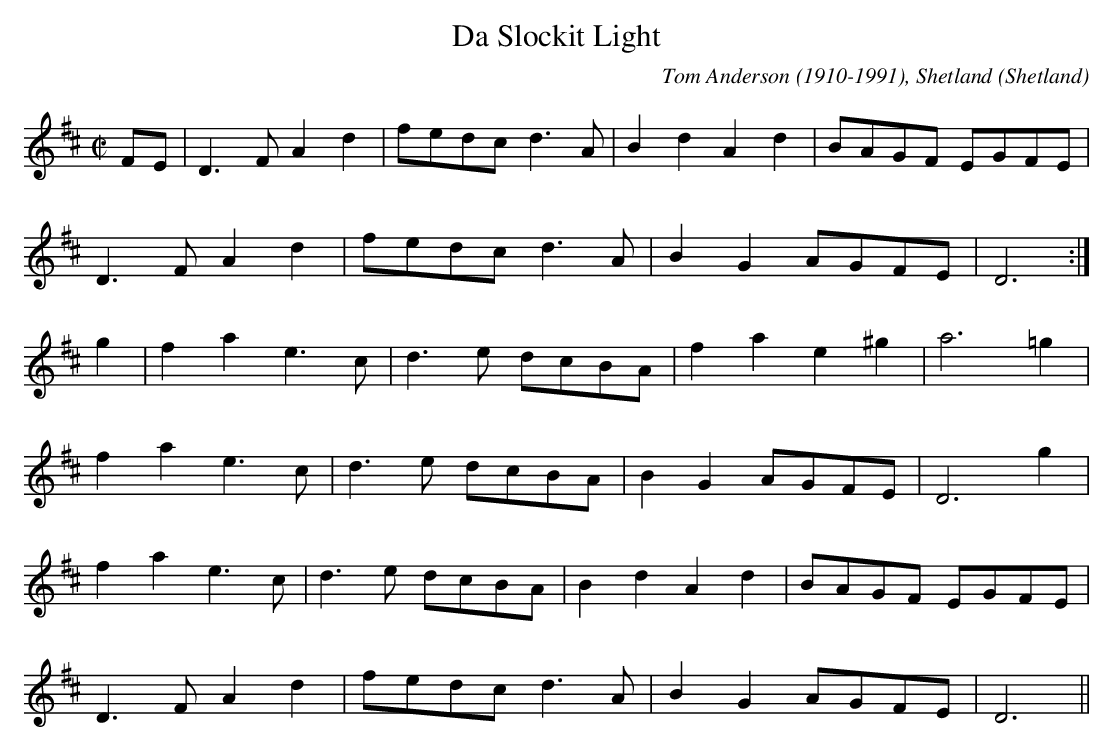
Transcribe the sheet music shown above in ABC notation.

X:1
T:Da Slockit Light
C:Tom Anderson (1910-1991), Shetland
O:Shetland
M:C|
L:1/8
K:D
FE | D3F A2d2 | fedc d3A | B2d2 A2d2 | BAGF EGFE |
D3F A2d2 | fedc d3A | B2G2 AGFE | D6 :|
g2 | f2a2 e3c | d3e dcBA | f2a2 e2^g2 | a6 =g2 |
f2a2 e3c | d3e dcBA | B2G2 AGFE | D6 g2 |
f2a2 e3c | d3e dcBA | B2d2 A2d2 | BAGF EGFE |
D3F A2d2 | fedc d3A | B2G2 AGFE | D6 ||
